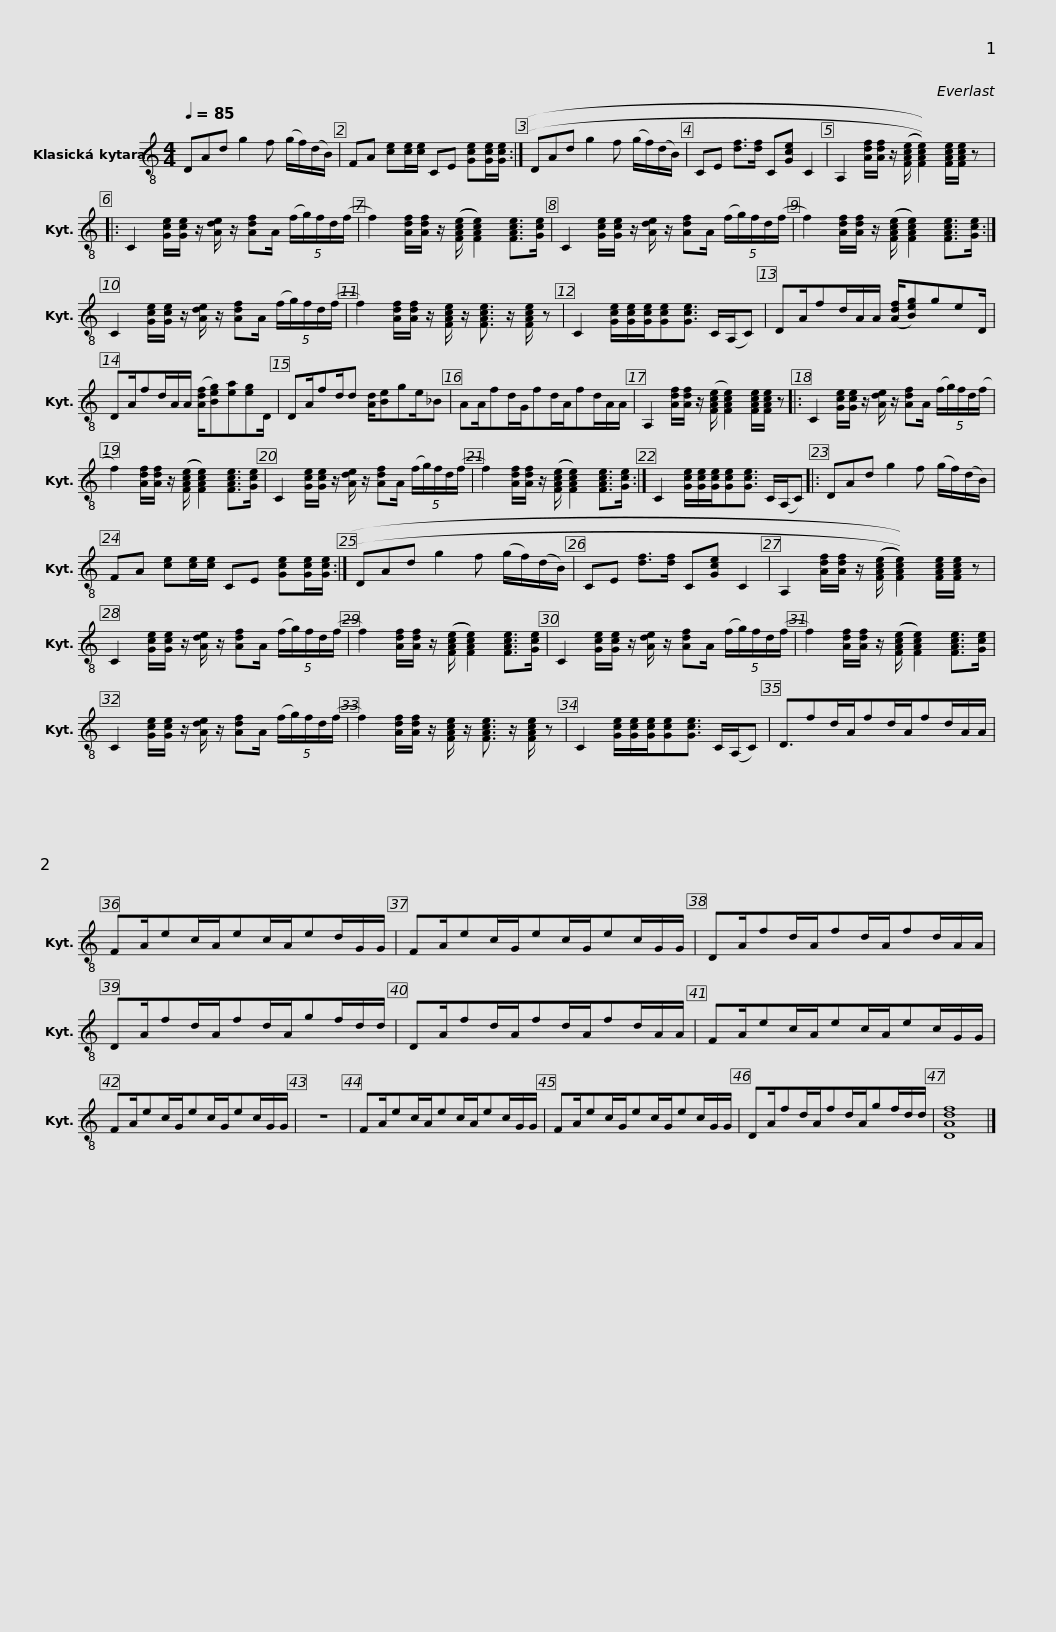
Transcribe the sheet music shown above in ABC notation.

X:1
L:1/8
Q:1/4=85
M:4/4
I:linebreak $
K:C
V:1 treble-8
V:1
 DAd g2 f (g/f/)(d/B/) | FA [ce][ce]/[ce]/ CE [Gce][Gce]/[Gce]/ :| DAd g2 f (g/f/)(d/B/) | CE [df]>[df] C[Gce] C2 | A,2 [Adf]/[Adf]/ z/ (((([FAce]/ [FAce]2)))) [FAce]/[FAce]/ z |:$ %5
 C2 [Gce]/[Gce]/ z/ [Ade]/ z/ [Adf]A/ (5:4:5(f/g/)f/d/(f/ | f2) [Adf]/[Adf]/ z/ (([FAce]/ [FAce]2)) [FAce]>[Gce] | C2 [Gce]/[Gce]/ z/ [Ade]/ z/ [Adf]A/ (5:4:5(f/g/)f/d/(f/ | f2) [Adf]/[Adf]/ z/ (([FAce]/ [FAce]2)) [FAce]>[Gce] :|$ C2 [Gce]/[Gce]/ z/ [Ade]/ z/ [Adf]A/ (5:4:5(f/g/)f/d/(f/ | %10
 f2) [Adf]/[Adf]/ z/ [FAce]/ z/ [FAce]3/2 z/ [FAce]/ z | C2 [Gce]/[Gce]/[Gce]/[Gce][Gce]3/2 C/(A,/C) | DA/fd/A/A/ ([Adf]/[Beg])geD/ |$ DA/fd/A/A/ ([Adf]/[Beg])[ea][eg]D/ | DA/fd/d [Ad]/[Be]ge/_B | %15
 AA/fd/G/fd/A/fd/A/A/ | A,2 [Adf]/[Adf]/ z/ ([FAce]/ [FAce]2) [FAce]/[FAce]/ z |:$ C2 [Gce]/[Gce]/ z/ [Ade]/ z/ [Adf]A/ (5:4:5(f/g/)f/d/(f/ | f2) [Adf]/[Adf]/ z/ (([FAce]/ [FAce]2)) [FAce]>[Gce] | C2 [Gce]/[Gce]/ z/ [Ade]/ z/ [Adf]A/ (5:4:5(f/g/)f/d/(f/ | %20
 f2) [Adf]/[Adf]/ z/ (([FAce]/ [FAce]2)) [FAce]>[Gce] :|$ C2 [Gce]/[Gce]/[Gce]/[Gce][Gce]3/2 C/(A,/C) |: DAd g2 f (g/f/)(d/B/) | FA [ce][ce]/[ce]/ CE [Gce][Gce]/[Gce]/ :| DAd g2 f (g/f/)(d/B/) | %25
 CE [df]>[df] C[Gce] C2 |$ A,2 [Adf]/[Adf]/ z/ (((([FAce]/ [FAce]2)))) [FAce]/[FAce]/ z | C2 [Gce]/[Gce]/ z/ [Ade]/ z/ [Adf]A/ (5:4:5(f/g/)f/d/(f/ | f2) [Adf]/[Adf]/ z/ (([FAce]/ [FAce]2)) [FAce]>[Gce] | C2 [Gce]/[Gce]/ z/ [Ade]/ z/ [Adf]A/ (5:4:5(f/g/)f/d/(f/ |$ %30
 f2) [Adf]/[Adf]/ z/ (([FAce]/ [FAce]2)) [FAce]>[Gce] | C2 [Gce]/[Gce]/ z/ [Ade]/ z/ [Adf]A/ (5:4:5(f/g/)f/d/(f/ | f2) [Adf]/[Adf]/ z/ [FAce]/ z/ [FAce]3/2 z/ [FAce]/ z | C2 [Gce]/[Gce]/[Gce]/[Gce][Gce]3/2 C/(A,/C) |$ D3/2fd/A/fd/A/fd/A/A/ | %35
 FA/ec/A/ec/A/ed/G/G/ | FA/ec/G/ec/G/ec/G/G/ | DA/fd/A/fd/A/fd/A/A/ |$ DA/fd/A/fd/A/gf/d/d/ | DA/fd/A/fd/A/fd/A/A/ | %40
 FA/ec/A/ec/A/ec/G/G/ | FA/ec/G/ec/G/ec/G/G/ |$ z8 | FA/ec/A/ec/A/ec/G/G/ | FA/ec/G/ec/G/ec/G/G/ | %45
 DA/fd/A/fd/A/gf/d/d/ | [DAdf]8 |] %47
